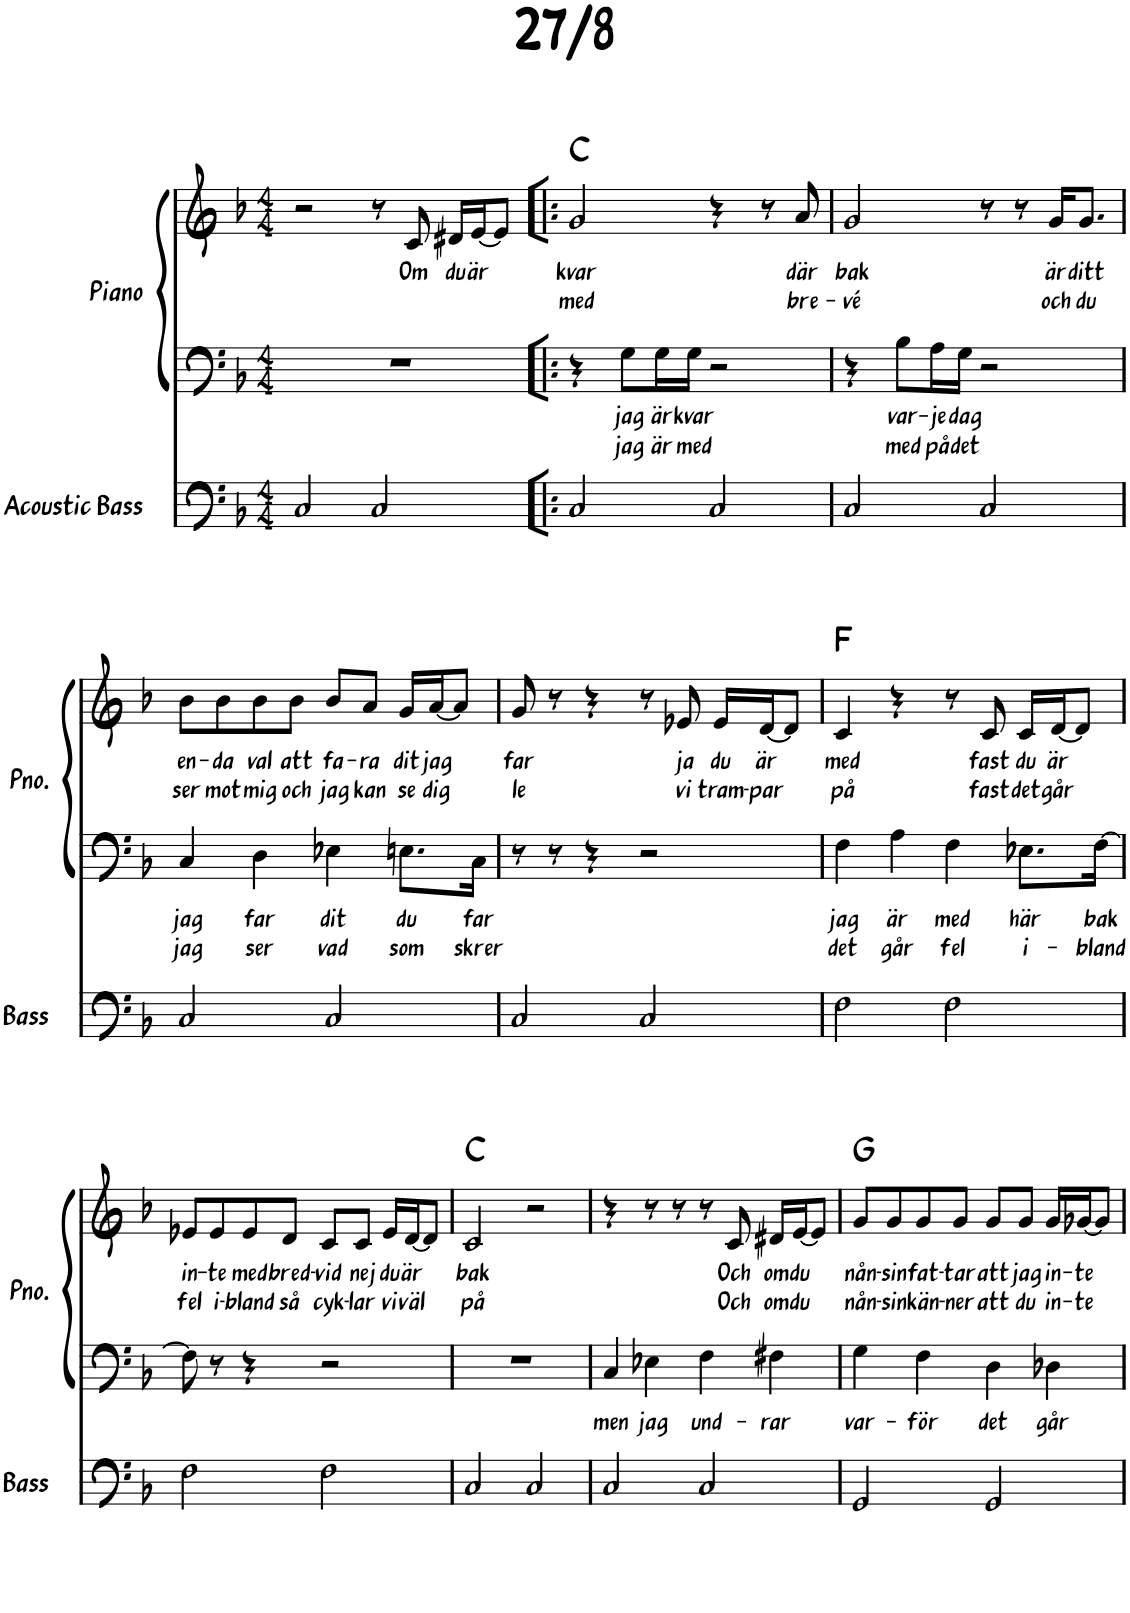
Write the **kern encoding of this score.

**kern	**kern	**text	**text	**kern	**text	**text	**harte
*part2	*part1	*part1	*part1	*part1	*part1	*part1	*part1
*staff3	*staff2	*staff2	*staff2	*staff1	*staff1	*staff1	*
*I"Acoustic Bass	*I"Piano	*	*	*	*	*	*
*I'Bass	*I'Pno.	*	*	*	*	*	*
*clefF4	*clefF4	*	*	*clefG2	*	*	*
*Trd7c12	*	*	*	*	*	*	*
*k[b-]	*k[b-]	*	*	*k[b-]	*	*	*
*M4/4	*M4/4	*	*	*M4/4	*	*	*
=1	=1	=1	=1	=1	=1	=1	=1
2C/	1r	.	.	2r	.	.	.
2C/	.	.	.	8r	.	.	.
!	!	!	!	!	!LO:LY:b	!	!
.	.	.	.	8c/	Om	.	.
!	!	!	!	!	!LO:LY:b	!	!
.	.	.	.	16d#X/LL	du	.	.
!	!	!	!	!	!LO:LY:b	!	!
.	.	.	.	[16e/J	är	.	.
.	.	.	.	8e/J]	.	.	.
=2!|:	=2!|:	=2!|:	=2!|:	=2!|:	=2!|:	=2!|:	=2!|:
!	!	!	!	!	!LO:LY:b	!LO:LY:b	!
2C/	4r	.	.	2g/	kvar	med	C:maj
!	!	!LO:LY:b	!LO:LY:b	!	!	!	!
.	8G\L	jag	jag	.	.	.	.
!	!	!LO:LY:b	!LO:LY:b	!	!	!	!
.	16G\L	är	är	.	.	.	.
!	!	!LO:LY:b	!LO:LY:b	!	!	!	!
.	16G\JJ	kvar	med	.	.	.	.
2C/	2r	.	.	4r	.	.	.
.	.	.	.	8r	.	.	.
!	!	!	!	!	!LO:LY:b	!LO:LY:b	!
.	.	.	.	8a/	där	bre-	.
=3	=3	=3	=3	=3	=3	=3	=3
!	!	!	!	!	!LO:LY:b	!LO:LY:b	!
2C/	4r	.	.	2g/	bak	-vé	.
!	!	!LO:LY:b	!LO:LY:b	!	!	!	!
.	8B-\L	var-	med	.	.	.	.
!	!	!LO:LY:b	!LO:LY:b	!	!	!	!
.	16A\L	-je	på	.	.	.	.
!	!	!LO:LY:b	!LO:LY:b	!	!	!	!
.	16G\JJ	dag	det	.	.	.	.
2C/	2r	.	.	8r	.	.	.
.	.	.	.	8r	.	.	.
!	!	!	!	!	!LO:LY:b	!LO:LY:b	!
.	.	.	.	16g/KL	är	och	.
!	!	!	!	!	!LO:LY:b	!LO:LY:b	!
.	.	.	.	8.g/J	ditt	du	.
!!LO:LB:g=z
=4	=4	=4	=4	=4	=4	=4	=4
!	!	!LO:LY:b	!LO:LY:b	!	!LO:LY:b	!LO:LY:b	!
2C/	4C/	jag	jag	8b-\L	en-	ser	.
!	!	!	!	!	!LO:LY:b	!LO:LY:b	!
.	.	.	.	8b-\	-da	mot	.
!	!	!LO:LY:b	!LO:LY:b	!	!LO:LY:b	!LO:LY:b	!
.	4D\	far	ser	8b-\	val	mig	.
!	!	!	!	!	!LO:LY:b	!LO:LY:b	!
.	.	.	.	8b-\J	att	och	.
!	!	!LO:LY:b	!LO:LY:b	!	!LO:LY:b	!LO:LY:b	!
2C/	4E-X\	dit	vad	8b-/L	fa-	jag	.
!	!	!	!	!	!LO:LY:b	!LO:LY:b	!
.	.	.	.	8a/J	-ra	kan	.
!	!	!LO:LY:b	!LO:LY:b	!	!LO:LY:b	!LO:LY:b	!
.	8.En\L	du	som	16g/LL	dit	se	.
!	!	!	!	!	!LO:LY:b	!LO:LY:b	!
.	.	.	.	[16a/J	jag	dig	.
.	.	.	.	8a/J]	.	.	.
!	!	!LO:LY:b	!LO:LY:b	!	!	!	!
.	16C\Jk	far	skrer	.	.	.	.
=5	=5	=5	=5	=5	=5	=5	=5
!	!	!	!	!	!LO:LY:b	!LO:LY:b	!
2C/	8r	.	.	8g/	far	le	.
.	8r	.	.	8r	.	.	.
.	4r	.	.	4r	.	.	.
2C/	2r	.	.	8r	.	.	.
!	!	!	!	!	!LO:LY:b	!LO:LY:b	!
.	.	.	.	8e-X/	ja	vi	.
!	!	!	!	!	!LO:LY:b	!LO:LY:b	!
.	.	.	.	16e-/LL	du	tram-	.
!	!	!	!	!	!LO:LY:b	!LO:LY:b	!
.	.	.	.	[16d/J	är	-par	.
.	.	.	.	8d/J]	.	.	.
=6	=6	=6	=6	=6	=6	=6	=6
!	!	!LO:LY:b	!LO:LY:b	!	!LO:LY:b	!LO:LY:b	!
2F\	4F\	jag	det	4c/	med	på	F:maj
!	!	!LO:LY:b	!LO:LY:b	!	!	!	!
.	4A\	är	går	4r	.	.	.
!	!	!LO:LY:b	!LO:LY:b	!	!	!	!
2F\	4F\	med	fel	8r	.	.	.
!	!	!	!	!	!LO:LY:b	!LO:LY:b	!
.	.	.	.	8c/	fast	fast	.
!	!	!LO:LY:b	!LO:LY:b	!	!LO:LY:b	!LO:LY:b	!
.	8.E-X\L	här	i-	16c/LL	du	det	.
!	!	!	!	!	!LO:LY:b	!LO:LY:b	!
.	.	.	.	[16d/J	är	går	.
.	.	.	.	8d/J]	.	.	.
!	!	!LO:LY:b	!LO:LY:b	!	!	!	!
.	[16F\Jk	bak	-bland	.	.	.	.
!!LO:LB:g=z
=7	=7	=7	=7	=7	=7	=7	=7
!	!	!	!	!	!LO:LY:b	!LO:LY:b	!
2F\	8F\]	.	.	8e-X/L	in-	fel	.
!	!	!	!	!	!LO:LY:b	!LO:LY:b	!
.	8r	.	.	8e-/	-te	i-	.
!	!	!	!	!	!LO:LY:b	!LO:LY:b	!
.	4r	.	.	8e-/	med	-bland	.
!	!	!	!	!	!LO:LY:b	!LO:LY:b	!
.	.	.	.	8d/J	bred-	så	.
!	!	!	!	!	!LO:LY:b	!LO:LY:b	!
2F\	2r	.	.	8c/L	-vid	cyk-	.
!	!	!	!	!	!LO:LY:b	!LO:LY:b	!
.	.	.	.	8c/J	nej	-lar	.
!	!	!	!	!	!LO:LY:b	!LO:LY:b	!
.	.	.	.	16e-/LL	du	vi	.
!	!	!	!	!	!LO:LY:b	!LO:LY:b	!
.	.	.	.	[16d/J	är	väl	.
.	.	.	.	8d/J]	.	.	.
=8	=8	=8	=8	=8	=8	=8	=8
!	!	!	!	!	!LO:LY:b	!LO:LY:b	!
2C/	1r	.	.	2c/	bak	på	C:maj
2C/	.	.	.	2r	.	.	.
=9	=9	=9	=9	=9	=9	=9	=9
!	!	!LO:LY:b	!	!	!	!	!
2C/	4C/	men	.	4r	.	.	.
!	!	!LO:LY:b	!	!	!	!	!
.	4E-X\	jag	.	8r	.	.	.
.	.	.	.	8r	.	.	.
!	!	!LO:LY:b	!	!	!	!	!
2C/	4F\	und-	.	8r	.	.	.
!	!	!	!	!	!LO:LY:b	!LO:LY:b	!
.	.	.	.	8c/	Och	Och	.
!	!	!LO:LY:b	!	!	!LO:LY:b	!LO:LY:b	!
.	4F#X\	-rar	.	16d#X/LL	om	om	.
!	!	!	!	!	!LO:LY:b	!LO:LY:b	!
.	.	.	.	[16e/J	du	du	.
.	.	.	.	8e/J]	.	.	.
=10	=10	=10	=10	=10	=10	=10	=10
!	!	!LO:LY:b	!	!	!LO:LY:b	!LO:LY:b	!
2GG/	4G\	var-	.	8g/L	nån-	nån-	G:maj
!	!	!	!	!	!LO:LY:b	!LO:LY:b	!
.	.	.	.	8g/	-sin	-sin	.
!	!	!LO:LY:b	!	!	!LO:LY:b	!LO:LY:b	!
.	4F\	-för	.	8g/	fat-	kän-	.
!	!	!	!	!	!LO:LY:b	!LO:LY:b	!
.	.	.	.	8g/J	-tar	-ner	.
!	!	!LO:LY:b	!	!	!LO:LY:b	!LO:LY:b	!
2GG/	4D\	det	.	8g/L	att	att	.
!	!	!	!	!	!LO:LY:b	!LO:LY:b	!
.	.	.	.	8g/J	jag	du	.
!	!	!LO:LY:b	!	!	!LO:LY:b	!LO:LY:b	!
.	4D-X\	går	.	16g/LL	in-	in-	.
!	!	!	!	!	!LO:LY:b	!LO:LY:b	!
.	.	.	.	[16g-X/J	-te	-te	.
.	.	.	.	8g-/J]	.	.	.
=	=	=	=	=	=	=	=
*-	*-	*-	*-	*-	*-	*-	*-
